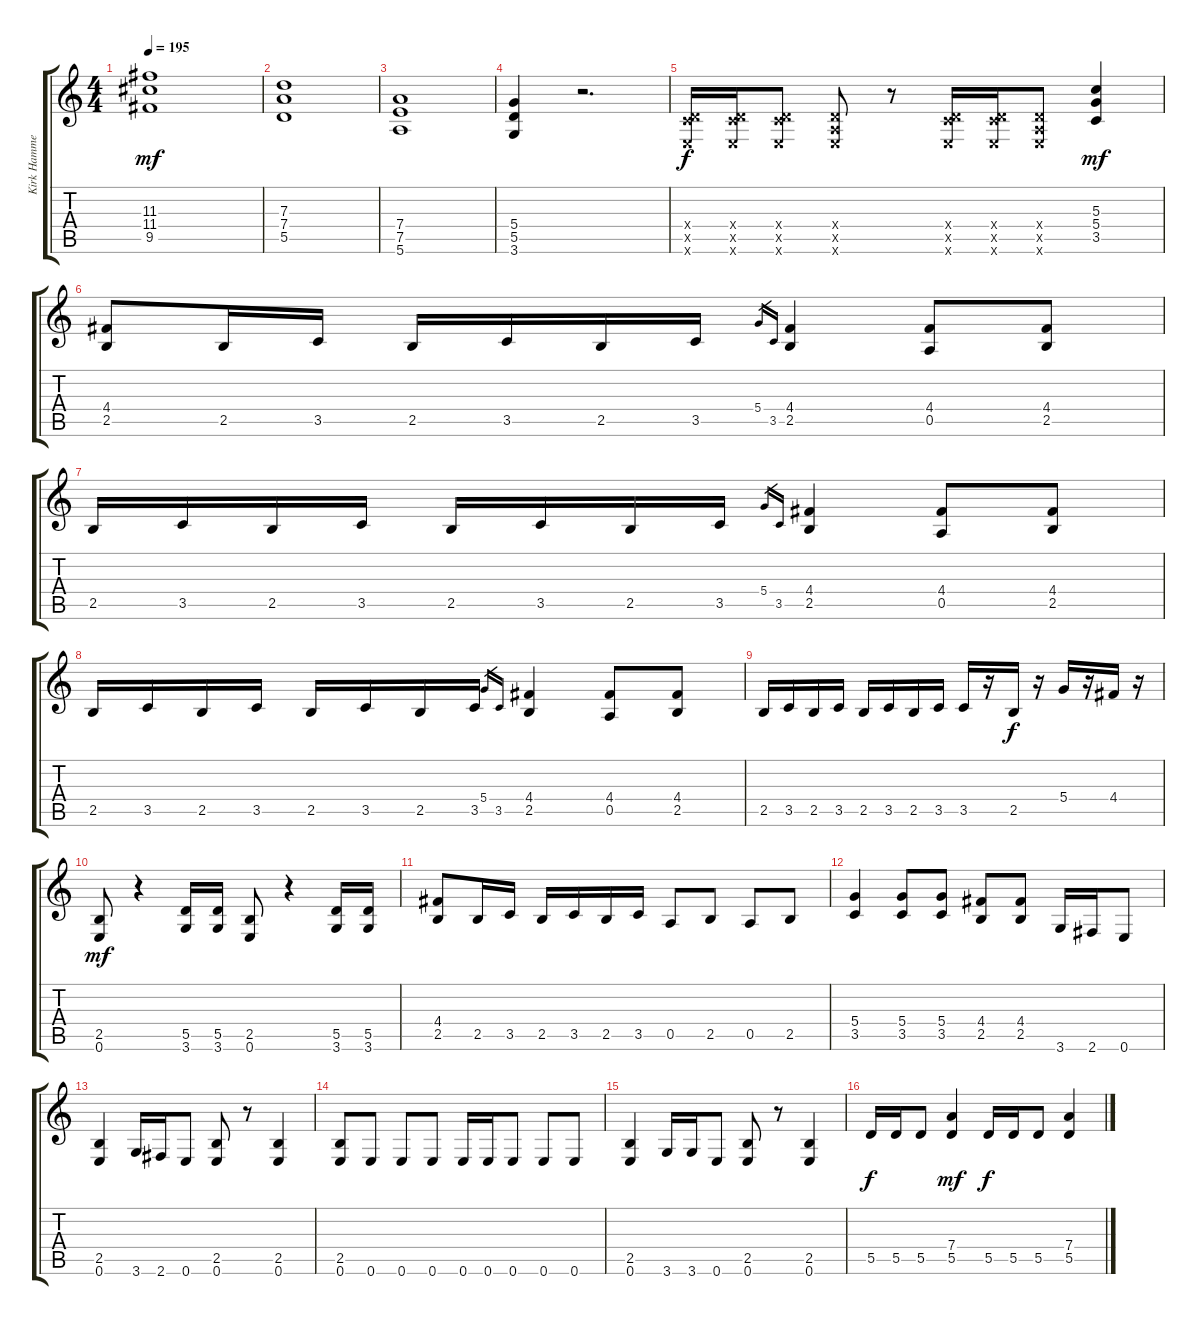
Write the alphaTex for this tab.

\track ("Kirk Hammet" "Kirk Hamme") {instrument distortionguitar}
\staff {score tabs}
\tuning (E4 B3 G3 D3 A2 E2) {hide}
\ts (4 4)
\tempo 195
\clef g2
\ks c
(11.3 11.4 9.5).1{dy mf} |
(7.3 7.4 5.5).1 |
(7.4 7.5 5.6).1 |
(5.4 5.5 3.6).4 r.2{d} |
(0.4{x} 3.5{x} 0.6{x}).16{dy f} (0.4{x} 3.5{x} 0.6{x}).16 (0.4{x} 3.5{x} 0.6{x}).8 (0.4{x} 0.5{x} 0.6{x}).8 r.8 (0.4{x} 3.5{x} 0.6{x}).16 (0.4{x} 3.5{x} 0.6{x}).16 (0.4{x} 0.5{x} 0.6{x}).8 (5.3 5.4 3.5).4{dy mf} |
(4.4 2.5).8 2.5.16 3.5.16 2.5.16 3.5.16 2.5.16 3.5.16 5.4.16{gr} 3.5.16{gr} (4.4 2.5).4 (4.4 0.5).8 (4.4 2.5).8 |
2.5.16 3.5.16 2.5.16 3.5.16 2.5.16 3.5.16 2.5.16 3.5.16 5.4.16{gr} 3.5.16{gr} (4.4 2.5).4 (4.4 0.5).8 (4.4 2.5).8 |
2.5.16 3.5.16 2.5.16 3.5.16 2.5.16 3.5.16 2.5.16 3.5.16 5.4.16{gr} 3.5.16{gr} (4.4 2.5).4 (4.4 0.5).8 (4.4 2.5).8 |
2.5.16 3.5.16 2.5.16 3.5.16 2.5.16 3.5.16 2.5.16 3.5.16 3.5.16 r.16 2.5.16{dy f} r.16 5.4.16 r.16 4.4.16 r.16 |
(2.5 0.6).8{dy mf} r.4 (5.5 3.6).16 (5.5 3.6).16 (2.5 0.6).8 r.4 (5.5 3.6).16 (5.5 3.6).16 |
(4.4 2.5).8 2.5.16 3.5.16 2.5.16 3.5.16 2.5.16 3.5.16 0.5.8 2.5.8 0.5.8 2.5.8 |
(5.4 3.5).4 (5.4 3.5).8 (5.4 3.5).8 (4.4 2.5).8 (4.4 2.5).8 3.6.16 2.6.16 0.6.8 |
(2.5 0.6).4 3.6.16 2.6.16 0.6.8 (2.5 0.6).8 r.8 (2.5 0.6).4 |
(2.5 0.6).8 0.6.8 0.6.8 0.6.8 0.6.16 0.6.16 0.6.8 0.6.8 0.6.8 |
(2.5 0.6).4 3.6.16 3.6.16 0.6.8 (2.5 0.6).8 r.8 (2.5 0.6).4 |
5.5.16{dy f} 5.5.16 5.5.8 (7.4 5.5).4{dy mf} 5.5.16{dy f} 5.5.16 5.5.8 (7.4 5.5).4
